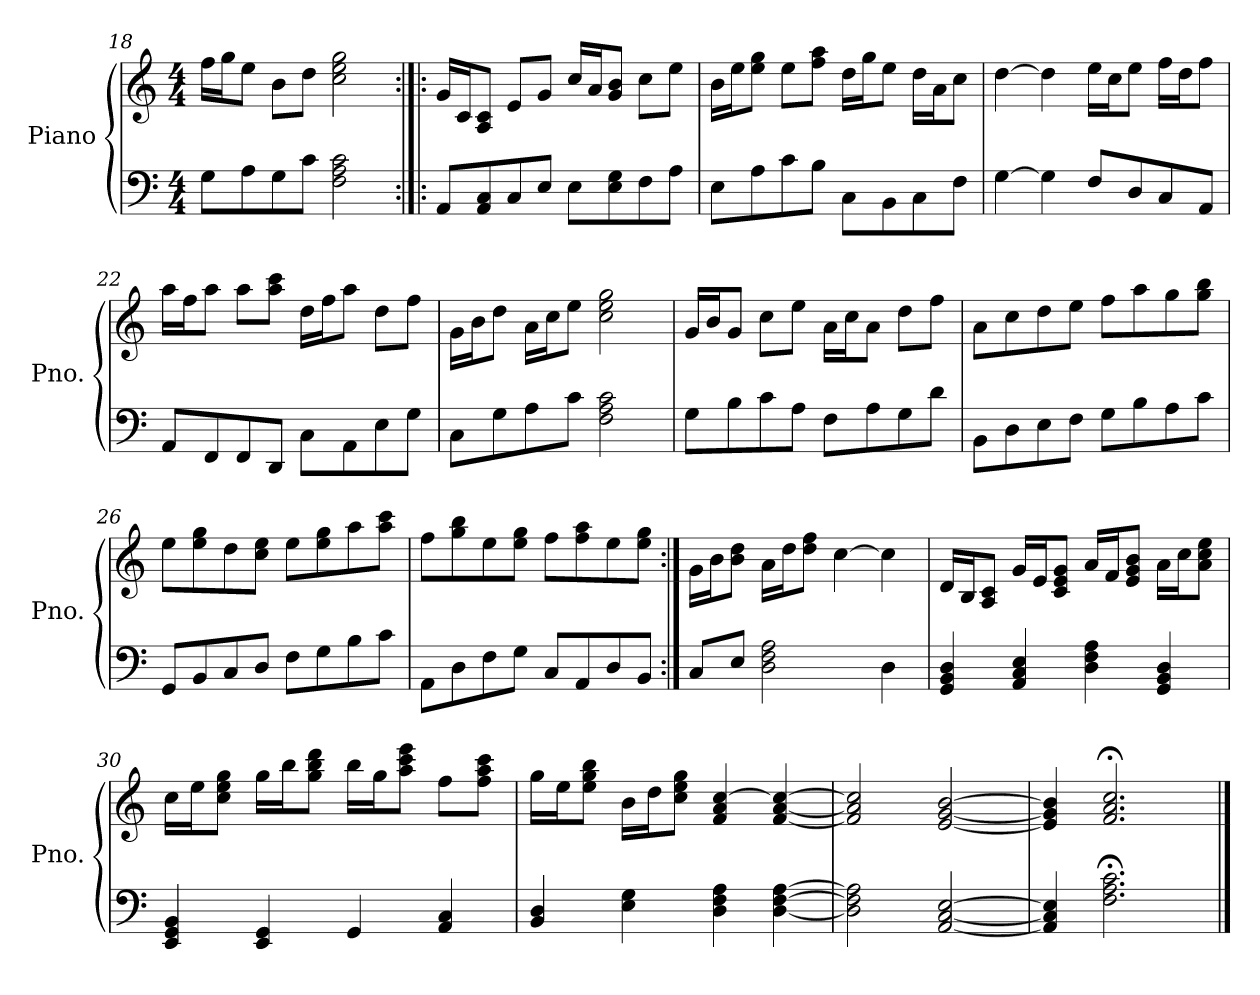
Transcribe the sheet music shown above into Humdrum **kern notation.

**kern	**kern
*part1	*part1
*staff2	*staff1
*I"Piano	*
*I'Pno.	*
*clefF4	*clefG2
*k[]	*k[]
*M4/4	*M4/4
=18	=18
8G\L	16ff\LL
.	16gg\J
8A\	8ee\J
8G\	8b\L
8c\J	8dd\J
2F\ 2A\ 2c\	2cc\ 2ee\ 2gg\
!!LO:LB:g=z
=19:|!|:	=19:|!|:
8AA/L	16g/LL
.	16c/J
8AA/ 8C/	8A/ 8c/J
8C/	8e/L
8E/J	8g/J
8E\L	16cc/LL
.	16a/J
8E\ 8G\	8g/ 8b/J
8F\	8cc\L
8A\J	8ee\J
=20	=20
8E\L	16b\LL
.	16ee\J
8A\	8ee\ 8gg\J
8c\	8ee\L
8B\J	8ff\ 8aa\J
8C\L	16dd\LL
.	16gg\J
8BB\	8ee\J
8C\	16dd\LL
.	16a\J
8F\J	8cc\J
=21	=21
[4G\	[4dd\
4G\]	4dd\]
8F/L	16ee\LL
.	16cc\J
8D/	8ee\J
8C/	16ff\LL
.	16dd\J
8AA/J	8ff\J
=22	=22
8AA/L	16aa\LL
.	16ff\J
8FF/	8aa\J
8FF/	8aa\L
8DD/J	8aa\ 8ccc\J
8C\L	16dd\LL
.	16ff\J
8AA\	8aa\J
8E\	8dd\L
8G\J	8ff\J
!!LO:PB:g=z
=23	=23
8C\L	16g\LL
.	16b\J
8G\	8dd\J
8A\	16a\LL
.	16cc\J
8c\J	8ee\J
2F\ 2A\ 2c\	2cc\ 2ee\ 2gg\
=24	=24
8G\L	16g/LL
.	16b/J
8B\	8g/J
8c\	8cc\L
8A\J	8ee\J
8F\L	16a\LL
.	16cc\J
8A\	8a\J
8G\	8dd\L
8d\J	8ff\J
=25	=25
8BB\L	8a\L
8D\	8cc\
8E\	8dd\
8F\J	8ee\J
8G\L	8ff\L
8B\	8aa\
8A\	8gg\
8c\J	8gg\ 8bb\J
=26	=26
8GG/L	8ee\L
8BB/	8ee\ 8gg\
8C/	8dd\
8D/J	8cc\ 8ee\J
8F\L	8ee\L
8G\	8ee\ 8gg\
8B\	8aa\
8c\J	8aa\ 8ccc\J
=27	=27
8AA\L	8ff\L
8D\	8gg\ 8bb\
8F\	8ee\
8G\J	8ee\ 8gg\J
8C/L	8ff\L
8AA/	8ff\ 8aa\
8D/	8ee\
8BB/J	8ee\ 8gg\J
!!LO:LB:g=z
=28:|!	=28:|!
8C/L	16g\LL
.	16b\J
8E/J	8b\ 8dd\J
2D\ 2F\ 2A\	16a\LL
.	16dd\J
.	8dd\ 8ff\J
.	[4cc\
4D\	4cc\]
=29	=29
4GG/ 4BB/ 4D/	16d/LL
.	16B/J
.	8A/ 8c/J
4AA/ 4C/ 4E/	16g/LL
.	16e/J
.	8c/ 8e/ 8g/J
4D\ 4F\ 4A\	16a/LL
.	16f/J
.	8e/ 8g/ 8b/J
4GG/ 4BB/ 4D/	16a\LL
.	16cc\J
.	8a\ 8cc\ 8ee\J
=30	=30
4EE/ 4GG/ 4BB/	16cc\LL
.	16ee\J
.	8cc\ 8ee\ 8gg\J
4EE/ 4GG/	16gg\LL
.	16bb\J
.	8gg\ 8bb\ 8ddd\J
4GG/	16bb\LL
.	16gg\J
.	8aa\ 8ccc\ 8eee\J
4AA/ 4C/	8ff\L
.	8ff\ 8aa\ 8ccc\J
=31	=31
4BB/ 4D/	16gg\LL
.	16ee\J
.	8ee\ 8gg\ 8bb\J
4E\ 4G\	16b\LL
.	16dd\J
.	8cc\ 8ee\ 8gg\J
4D\ 4F\ 4A\	4f/ 4a/ [4cc/
[4D\ [4F\ [4A\	[4f/ [4a/ 4cc/_
=32	=32
2D\] 2F\] 2A\]	2f/] 2a/] 2cc/]
[2AA/ [2C/ [2E/	[2e/ [2g/ [2b/
!!LO:LB:g=z
=33	=33
4AA/] 4C/] 4E/]	4e/] 4g/] 4b/]
2.F\;< 2.A\;< 2.c\;<	2.f/;< 2.a/;< 2.cc/;<
==	==
*-	*-
